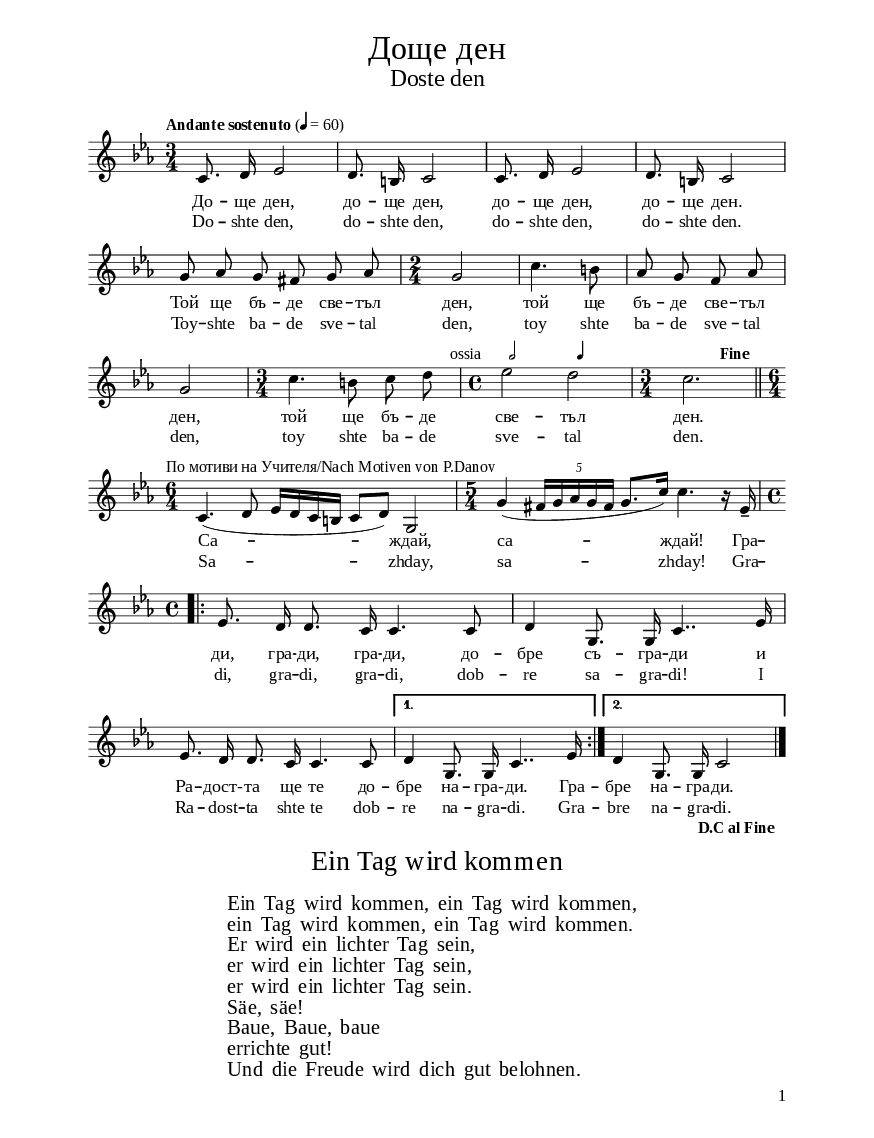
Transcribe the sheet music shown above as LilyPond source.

\version "2.24.0"

% include paper part and global functions
\include "include/globals.ily"

\bookpart {
  \label #'ref116
  \tocItem \markup "Доще ден – Doste den"
  \include "include/bookpart-paper.ily"
  \score {
    \include "include/score-layout.ily"



    \new Voice \absolute {
      \clef treble
      \key c \minor
      \time 3/4
      \tempoFunc "Andante sostenuto" 4 "60"

      \autoBeamOff


      c'8. d'16 es'2 | d'8. b16 c'2 | c'8. d'16 es'2 |  d'8. b16 c'2 \break |

      g'8 as'8 g'8 fis'8 g'8 as'8 | \time 2/4  g'2 | c''4. b'8 | as'8 g'8 f'8 as'8 \break |


      g'2 | \time 3/4  c''4. b'8 c''8

      \tempo \markup {
        % make tempo note smaller
        \concat {
          \normal-text { "       ossia       "  }
          \fontsize #-4 \general-align #Y #DOWN \note {2} #0.8
          \normal-text { "                "  }
          \fontsize #-4 \general-align #Y #DOWN \note {4} #0.8
          "                                   Fine"
        }
      }


      d''8 | \time 4/4  es''2 d''2 | \time 3/4  | c''2. \bar "||" \break |


      \autoBeamOn

      \time 6/4  \tempo \markup {
        % make tempo note smaller
        \concat {
          \normal-text {"По мотиви на Учителя/Nach Motiven von P.Danov"}
        }
      } c'4. ( d'8 es'16 d'16 c'16 b16 c'8 d'8 ) g2 | \time 5/4  g'4 ( \once \override TupletBracket.stencil = ##f
      \times 4/5  {
        fis'16 g'16 as'16 g'16 fis'16
      } g'8. c''16 ) c''4. r16 es'16 -- \break |

      \autoBeamOff
      \time 4/4  \repeat volta 2 {
        es'8. d'16 d'8. c'16 c'4. c'8 | d'4 g8. g16 c'4.. es'16 \break |

        es'8. d'16 d'8. c'16 c'4. c'8 |
      }  \alternative {
        { d'4 g8. g16 c'4.. es'16 | }
        { d'4 g8. g16 c'2 }
      }
      \bar "|."
    }

    \addlyrics {
      До  --  ще
      ден,   до  --  ще   ден,   до  --  ще   ден,   до  --  ще   ден.
      Той   ще   бъ  --  де   све  --  тъл   ден,   той   ще   бъ  --
      де   све  --  тъл   ден,   той   ще   бъ  --  де   све  --  тъл
      ден.   Са  --  ждай,   са  --  ждай!   Гра  --  ди,   гра  --  ди,
      гра  --  ди,   до  --  бре   съ  --  гра  --  ди   и   Ра  --
      "дост-"  --  та   ще   те   до  --  бре   на  --  "гра-"  --  ди.   Гра
      --  бре   на  --  гра  --  ди.
    }
    \addlyrics {
      Do -- shte  den,
      do -- shte  den,  do -- shte  den,  do -- shte  den.  Toy -- shte ba
      -- de sve -- tal  den,  toy shte ba -- de sve -- tal  den,  toy shte
      ba -- de sve -- tal  den.  Sa --  zhday,  sa --  zhday!  Gra --
      di,  gra --  di,  gra --  di,  dob -- re sa -- gra --  di!  I Ra --
      dost -- ta shte te dob -- re na -- gra --  di.  Gra -- bre na -- gra
      --  di.
    }

    \header {
      title = \titleFunc "Доще ден" "Doste den"
    }

    \midi{}
  } % score


  \markup \dc-one "D.C al Fine"

  %

  % include foreign translation(s) of the song


  \version "2.24.0"

\markup \fill-line { \fontsize #deTitleFontSize "Ein Tag wird kommen" }
\markup \null
\markup \null
\markup \fontsize #deCoupletFontSize {
  \hspace #12
  \override #`(baseline-skip . ,deCoupletBaselineSkip)

  \column {

    \line { " "Ein Tag wird kommen, ein Tag wird kommen,}

    \line { " "ein Tag wird kommen, ein Tag wird kommen.}

    \line { " "Er wird ein lichter Tag sein,}

    \line { " "er wird ein lichter Tag sein,}

    \line { " "er wird ein lichter Tag sein.}
    \line { " "Säe, säe!}

    \line { " "Baue, Baue, baue }

    \line { " "errichte gut!}

    \line { " "Und die Freude wird dich gut belohnen.}
  }
}


} % bookpart
